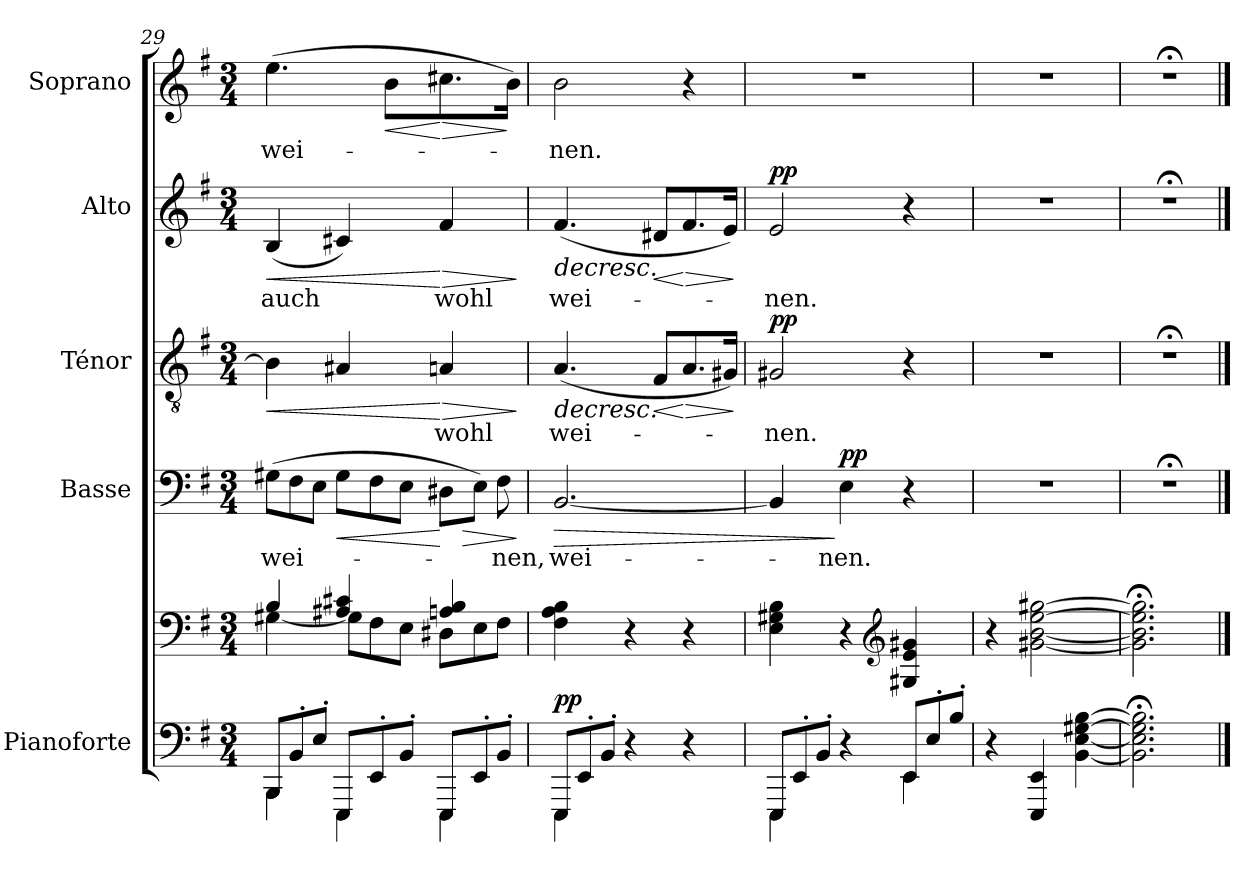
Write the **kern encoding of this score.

**kern	**kern	**dynam	**kern	**text	**dynam	**kern	**text	**dynam	**kern	**text	**dynam	**kern	**text	**dynam
*part5	*part5	*part5	*part4	*part4	*part4	*part3	*part3	*part3	*part2	*part2	*part2	*part1	*part1	*part1
*staff6	*staff5	*staff5/6	*staff4	*staff4	*staff4	*staff3	*staff3	*staff3	*staff2	*staff2	*staff2	*staff1	*staff1	*staff1
*I"Pianoforte	*	*	*I"Basse	*	*	*I"Ténor	*	*	*I"Alto	*	*	*I"Soprano	*	*
*I'Pno	*	*	*	*	*	*	*	*	*	*	*	*	*	*
!!LO:LB:g=z
*clefF4	*clefF4	*	*clefF4	*	*	*clefGv2	*	*	*clefG2	*	*	*clefG2	*	*
*k[f#]	*k[f#]	*	*k[f#]	*	*	*k[f#]	*	*	*k[f#]	*	*	*k[f#]	*	*
*M3/4	*M3/4	*	*M3/4	*	*	*M3/4	*	*	*M3/4	*	*	*M3/4	*	*
*Xtuplet	*	*	*Xtuplet	*	*	*	*	*	*	*	*	*	*	*
=29	=29	=29	=29	=29	=29	=29	=29	=29	=29	=29	=29	=29	=29	=29
*^	*^	*	*	*	*	*	*	*	*	*	*	*	*	*
!	!	!	!	!	!	!LO:LY:b	!	!	!	!LO:HP:b	!	!LO:LY:b	!LO:HP:b	!	!LO:LY:b	!
12BBB/L	4BBB\	4B/	[4G#X\	.	(>12G#X\L	wei-	.	4B\]	.	<	(>4B/	auch	<	(>4.ee\	wei-	.
12BB'/	.	.	.	.	12F#\	.	.	.	.	.	.	.	.	.	.	.
12E'/J	.	.	.	.	12E\J	.	.	.	.	.	.	.	.	.	.	.
*	*	*	*Xtuplet	*	*	*	*	*	*	*	*	*	*	*	*	*
!	!	!	!	!	!	!	!LO:HP:b	!	!	!	!	!	!	!	!	!
12EEE/L	4EEE\	4A#X/ 4c#X/	12G#\L]	.	12G#\L	.	<	4A#X/	.	.	4c#X/)	.	.	.	.	.
12EE'/	.	.	12F#\	.	12F#\	.	.	.	.	.	.	.	.	.	.	.
!	!	!	!	!	!	!	!	!	!	!	!	!	!	!	!	!LO:HP:b
.	.	.	.	.	.	.	.	.	.	.	.	.	.	8b\L	.	<
12BB'/J	.	.	12E\J	.	12E\J	.	.	.	.	.	.	.	.	.	.	.
!	!	!	!	!	!	!	!	!	!LO:LY:b	!LO:HP:n=1:b	!	!LO:LY:b	!LO:HP:n=1:b	!	!	!LO:HP:n=1:b
12EEE/L	4EEE\	4An/ 4B/	12D#X\L	.	12D#X\L	.	[	4An/	wohl	[ >	4f#/	wohl	[ >	8.cc#X\	.	[ >
!	!	!	!	!	!	!	!LO:HP:b	!	!	!	!	!	!	!	!	!
12EE'/	.	.	12E\	.	12E\J)	.	>	.	.	.	.	.	.	.	.	.
!	!	!	!	!	!	!LO:LY:b	!	!	!	!	!	!	!	!	!	!
12BB'/J	.	.	12F#\J	.	12F#\	-nen,	.	.	.	.	.	.	.	.	.	.
.	.	.	.	.	.	.	.	.	.	.	.	.	.	16b\Jk)	.	]
*v	*v	*	*	*	*	*	*	*	*	*	*	*	*	*	*	*
*	*v	*v	*	*	*	*	*	*	*	*	*	*	*	*	*
.	.	.	.	.	]	.	.	]	.	.	]	.	.	.
=30	=30	=30	=30	=30	=30	=30	=30	=30	=30	=30	=30	=30	=30	=30
*^	*	*	*	*	*	*	*	*	*	*	*	*	*	*
!	!	!	!LO:DY:a=2	!	!LO:LY:b	!LO:HP:b	!	!LO:LY:b	!LO:HP:b	!	!LO:LY:b	!LO:HP:b	!	!LO:LY:b	!
12EEE/L	4EEE\	4F#\ 4A\ 4B\	pp	[2.BB/	wei-	>	(<4.A/	wei-	>	(<4.f#/	wei-	>	2b\	-nen.	.
12EE'/	.	.	.	.	.	.	.	.	.	.	.	.	.	.	.
12BB'/J	.	.	.	.	.	.	.	.	.	.	.	.	.	.	.
4r	4ryy	4r	.	.	.	.	.	.	.	.	.	.	.	.	.
!	!	!	!	!	!	!	!	!	!LO:HP:b	!	!	!LO:HP:b	!	!	!
.	.	.	.	.	.	.	8F#/L	.	<	8d#X/L	.	<	.	.	.
!	!	!	!	!	!	!	!	!	!LO:HP:n=1:b	!	!	!LO:HP:n=1:b	!	!	!
4r	4ryy	4r	.	.	.	.	8.A/	.	[ >	8.f#/	.	[ >	4r	.	.
.	.	.	.	.	.	.	16G#X/Jk)	.	.	16e/Jk)	.	.	.	.	.
*v	*v	*	*	*	*	*	*	*	*	*	*	*	*	*	*
.	.	.	.	.	.	.	.	] ]	.	.	] ]	.	.	.
=31	=31	=31	=31	=31	=31	=31	=31	=31	=31	=31	=31	=31	=31	=31
*^	*	*	*	*	*	*	*	*	*	*	*	*	*	*
!	!	!	!	!	!	!	!	!LO:LY:b	!LO:DY:a	!	!LO:LY:b	!LO:DY:a	!	!	!
12EEE/L	4EEE\	4E\ 4G#X\ 4B\	.	4BB/]	.	.	2G#X/	-nen.	pp	2e/	-nen.	pp	2.r	.	.
12EE'/	.	.	.	.	.	.	.	.	.	.	.	.	.	.	.
12BB'/J	.	.	.	.	.	.	.	.	.	.	.	.	.	.	.
!	!	!	!	!	!LO:LY:b	!LO:DY:n=1:a	!	!	!	!	!	!	!	!	!
4r	4ryy	4r	.	4E\	-nen.	] pp	.	.	.	.	.	.	.	.	.
*	*	*clefG2	*	*	*	*	*	*	*	*	*	*	*	*	*
12EE/L	4EE\	4G#X/ 4e/ 4g#X/	.	4r	.	.	4r	.	.	4r	.	.	.	.	.
12E'/	.	.	.	.	.	.	.	.	.	.	.	.	.	.	.
12B'/J	.	.	.	.	.	.	.	.	.	.	.	.	.	.	.
*v	*v	*	*	*	*	*	*	*	*	*	*	*	*	*	*
=32	=32	=32	=32	=32	=32	=32	=32	=32	=32	=32	=32	=32	=32	=32
4r	4r	.	2.r	.	.	2.r	.	.	2.r	.	.	2.r	.	.
4EEE/ 4EE/	[2g#X\ [2b\ [2ee\ [2gg#X\	.	.	.	.	.	.	.	.	.	.	.	.	.
[4BB\ [4E\ [4G#X\ [4B\	.	.	.	.	.	.	.	.	.	.	.	.	.	.
=33	=33	=33	=33	=33	=33	=33	=33	=33	=33	=33	=33	=33	=33	=33
2.BB\];< 2.E\];< 2.G#\];< 2.B\];<	2.g#\];< 2.b\];< 2.ee\];< 2.gg#\];<	.	2.r;<	.	.	2.r;<	.	.	2.r;<	.	.	2.r;<	.	.
==	==	==	==	==	==	==	==	==	==	==	==	==	==	==
*-	*-	*-	*-	*-	*-	*-	*-	*-	*-	*-	*-	*-	*-	*-
